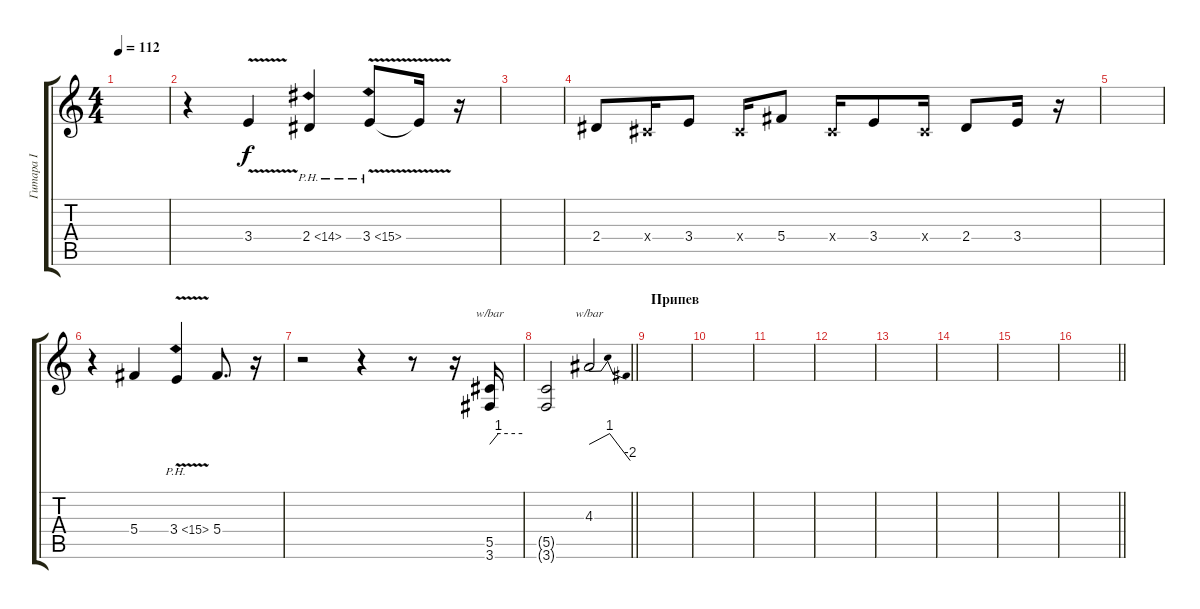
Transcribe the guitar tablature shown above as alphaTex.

\track ("Гитара I" "Гитара I") {instrument distortionguitar}
\staff {score tabs}
\tuning (Eb4 Bb3 Gb3 Db3 Ab2 Eb2) {hide}
\ts (4 4)
\tempo 112
\clef g2
\ks aminor
|
r.4 3.4{v}.4 2.4{ph 12}.4 3.4{ph 12 v}.8 3.4{t}.16 r.16 |
|
2.4.8 0.4{x}.16 3.4.8 0.4{x}.16 5.4.8 0.4{x}.16 3.4.8 0.4{x}.16 2.4.8 3.4.16 r.16 |
|
r.4 5.4.4 3.4{ph 12 v}.4 5.4.8{d} r.16 |
r.2 r.4 r.8 r.16 (5.5 3.6).16{tbe (custom default 0 0 16 4 60 4)} |
\barLineRight lightlight
(5.5{t} 3.6{t}).2 4.3.2{tbe (dip default 0 0 16 4 50 4 60 -8)} |
\section ("" "Припев")
|
|
|
|
|
|
|
\barLineRight lightlight
